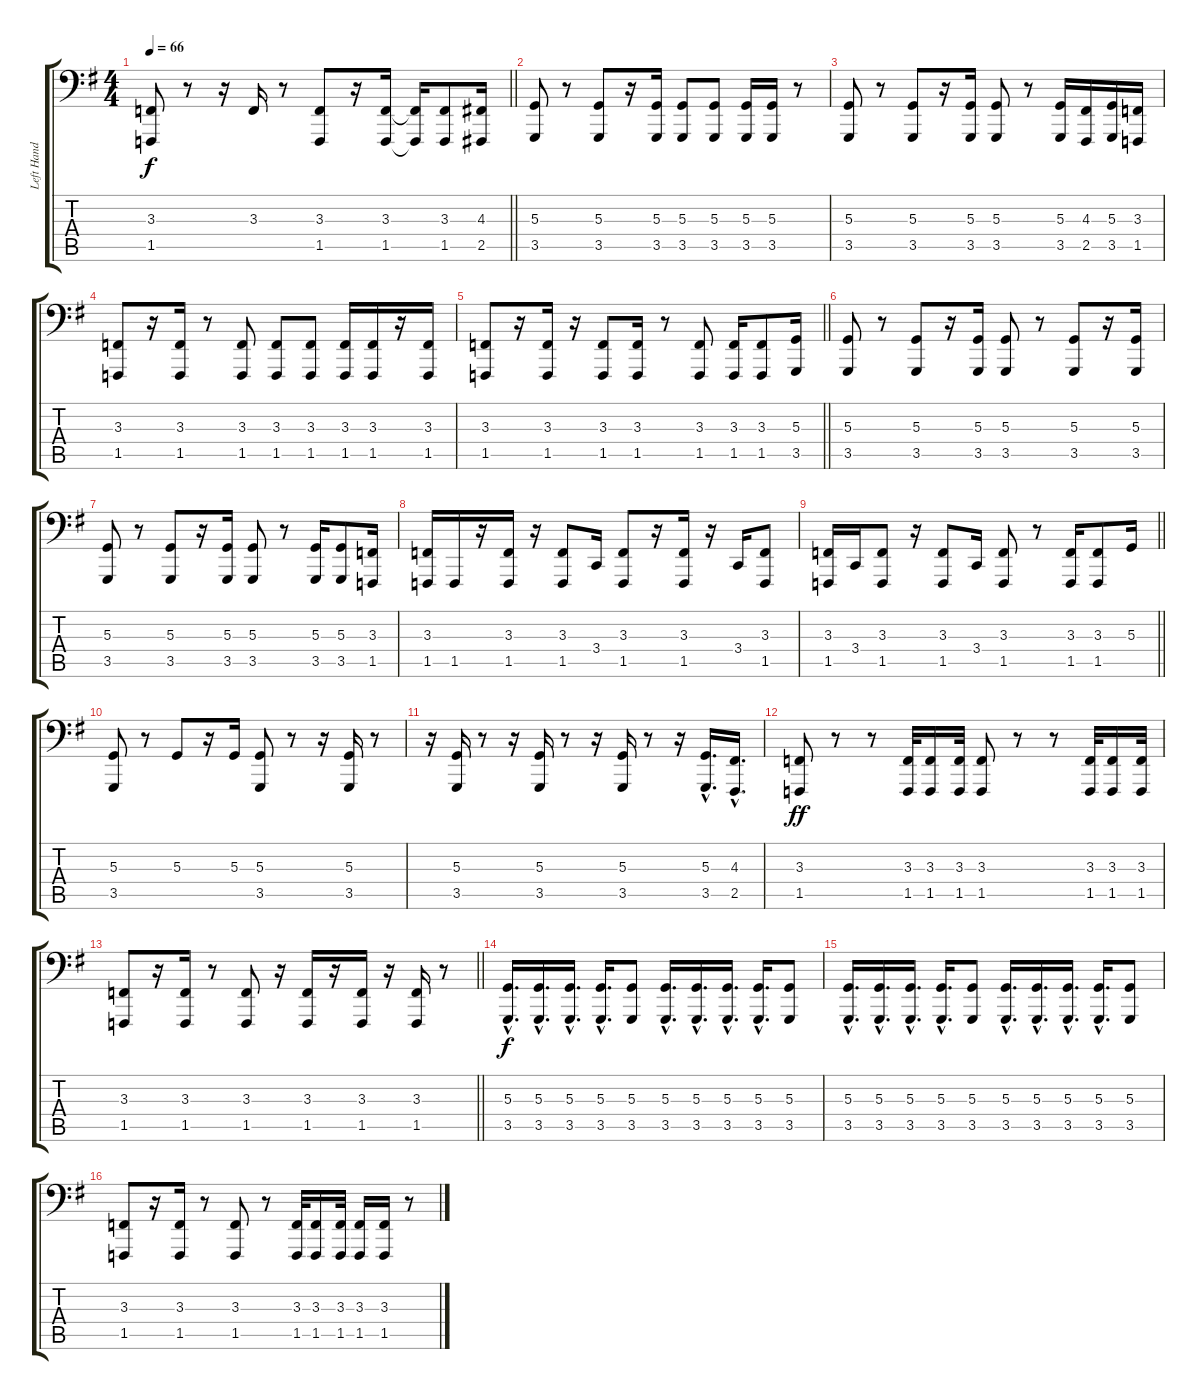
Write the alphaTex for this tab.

\track ("Left Hand" "Left Hand") {instrument acousticgrandpiano}
\staff {score tabs}
\tuning (C3 G2 D2 A1 E1 B0) {hide}
\ts (4 4)
\tempo 66
\clef f4
\barLineRight lightlight
\ks g
(3.3 1.5).8{dy f} r.8 r.16 3.3.16 r.8 (3.3 1.5).8 r.16 (3.3 1.5).16 (3.3{t} 1.5{t}).16 (3.3 1.5).8 (4.3 2.5).16 |
(5.3 3.5).8 r.8 (5.3 3.5).8 r.16 (5.3 3.5).16 (5.3 3.5).8 (5.3 3.5).8 (5.3 3.5).16 (5.3 3.5).16 r.8 |
(5.3 3.5).8 r.8 (5.3 3.5).8 r.16 (5.3 3.5).16 (5.3 3.5).8 r.8 (5.3 3.5).16 (4.3 2.5).16 (5.3 3.5).16 (3.3 1.5).16 |
(3.3 1.5).8 r.16 (3.3 1.5).16 r.8 (3.3 1.5).8 (3.3 1.5).8 (3.3 1.5).8 (3.3 1.5).16 (3.3 1.5).16 r.16 (3.3 1.5).16 |
\barLineRight lightlight
(3.3 1.5).8 r.16 (3.3 1.5).16 r.16 (3.3 1.5).8 (3.3 1.5).16 r.8 (3.3 1.5).8 (3.3 1.5).16 (3.3 1.5).8 (5.3 3.5).16 |
(5.3 3.5).8 r.8 (5.3 3.5).8 r.16 (5.3 3.5).16 (5.3 3.5).8 r.8 (5.3 3.5).8 r.16 (5.3 3.5).16 |
(5.3 3.5).8 r.8 (5.3 3.5).8 r.16 (5.3 3.5).16 (5.3 3.5).8 r.8 (5.3 3.5).16 (5.3 3.5).8 (3.3 1.5).16 |
(3.3 1.5).16 1.5.16 r.16 (3.3 1.5).16 r.16 (3.3 1.5).8 3.4.16 (3.3 1.5).8 r.16 (3.3 1.5).16 r.16 3.4.16 (3.3 1.5).8 |
\barLineRight lightlight
(3.3 1.5).16 3.4.16 (3.3 1.5).8 r.16 (3.3 1.5).8 3.4.16 (3.3 1.5).8 r.8 (3.3 1.5).16 (3.3 1.5).8 5.3.16 |
(5.3 3.5).8 r.8 5.3.8 r.16 5.3.16 (5.3 3.5).8 r.8 r.16 (5.3 3.5).16 r.8 |
r.16 (5.3 3.5).16 r.8 r.16 (5.3 3.5).16 r.8 r.16 (5.3 3.5).16 r.8 r.16 (5.3{hac} 3.5{hac}).16{d} (4.3{hac} 2.5{hac}).16{d} |
(3.3 1.5).8{dy ff} r.8 r.8 (3.3 1.5).32 (3.3 1.5).16 (3.3 1.5).32 (3.3 1.5).8 r.8 r.8 (3.3 1.5).32 (3.3 1.5).16 (3.3 1.5).32 |
\barLineRight lightlight
(3.3 1.5).8 r.16 (3.3 1.5).16 r.8 (3.3 1.5).8 r.16 (3.3 1.5).16 r.16 (3.3 1.5).16 r.16 (3.3 1.5).16 r.8 |
(5.3{hac} 3.5{hac}).16{d dy f} (5.3{hac} 3.5{hac}).16{d} (5.3{hac} 3.5{hac}).16{d} (5.3{hac} 3.5{hac}).16{d} (5.3 3.5).8 (5.3{hac} 3.5{hac}).16{d} (5.3{hac} 3.5{hac}).16{d} (5.3{hac} 3.5{hac}).16{d} (5.3{hac} 3.5{hac}).16{d} (5.3 3.5).8 |
(5.3{hac} 3.5{hac}).16{d volume 7} (5.3{hac} 3.5{hac}).16{d} (5.3{hac} 3.5{hac}).16{d} (5.3{hac} 3.5{hac}).16{d} (5.3 3.5).8 (5.3{hac} 3.5{hac}).16{d} (5.3{hac} 3.5{hac}).16{d} (5.3{hac} 3.5{hac}).16{d} (5.3{hac} 3.5{hac}).16{d} (5.3 3.5).8 |
(3.3 1.5).8 r.16 (3.3 1.5).16 r.8 (3.3 1.5).8 r.8 (3.3 1.5).32 (3.3 1.5).16 (3.3 1.5).32 (3.3 1.5).16 (3.3 1.5).16 r.8
